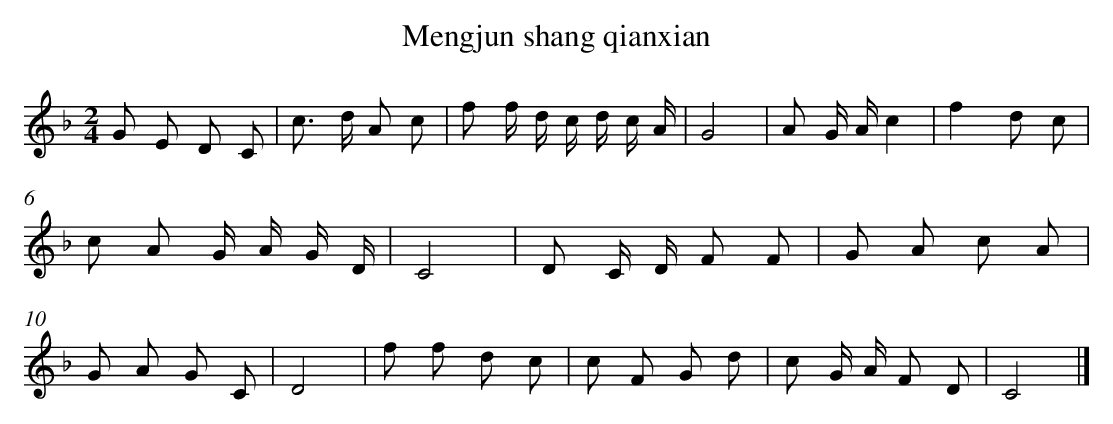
X:1
T: Mengjun shang qianxian
L: 1/8
M: 2/4
K: F
G E D C [I:setbarnb 1]|
c> d A c |
f f/ d/ c/ d/ c/ A/ |
G4 |
A G/ A/c2 |
f2d c |
c A G/ A/ G/ D/ |
C4 |
D C/ D/ F F |
G A c A |
G A G C |
D4 |
f f d c |
c F G d |
c G/ A/ F D |
C4 |]
